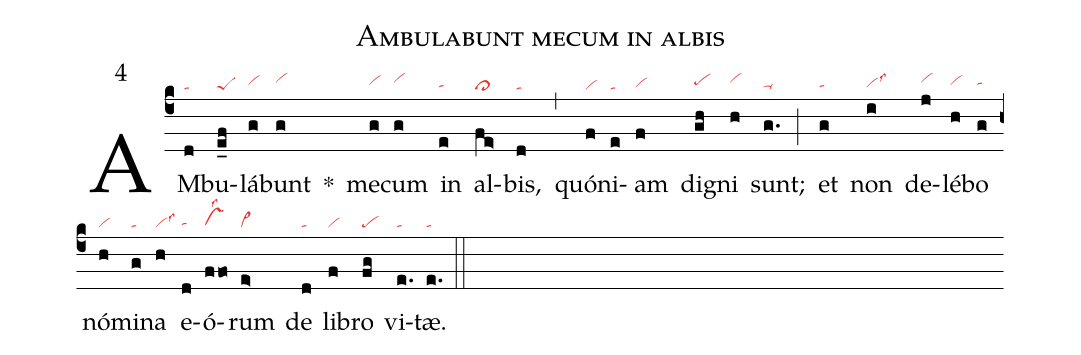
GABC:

name: Ambulabunt mecum in albis;
mode: 4;
nabc-lines: 1;
%%
(c4)
AM(d|ta)bu(e_f|peS)lá(g|vihh)bunt(g|vihi) *()
me(g|vihh)cum(g|vihi) in(e|tahg) al(fe>|cl>)bis,(d|ta) (,)
quón(f|vi)i(e|ta)am(f|vihg) di(gh|pehh)gni(h|vihi) sunt;(g.|ta-hg) (;)
et(g|tahg) non(i|vihglss3) de(j|vihi)lé(h|vihh)bo(g|tahh) nó(h|vi)mi(g|ta)na(h|vilss3) e(d|tahg)ó(ffo|vshglss2)rum(e>|vi>) de(d|ta) li(f|vi)bro(fg|pe) vi(e.|ta)tæ.(e.|ta) (::)
